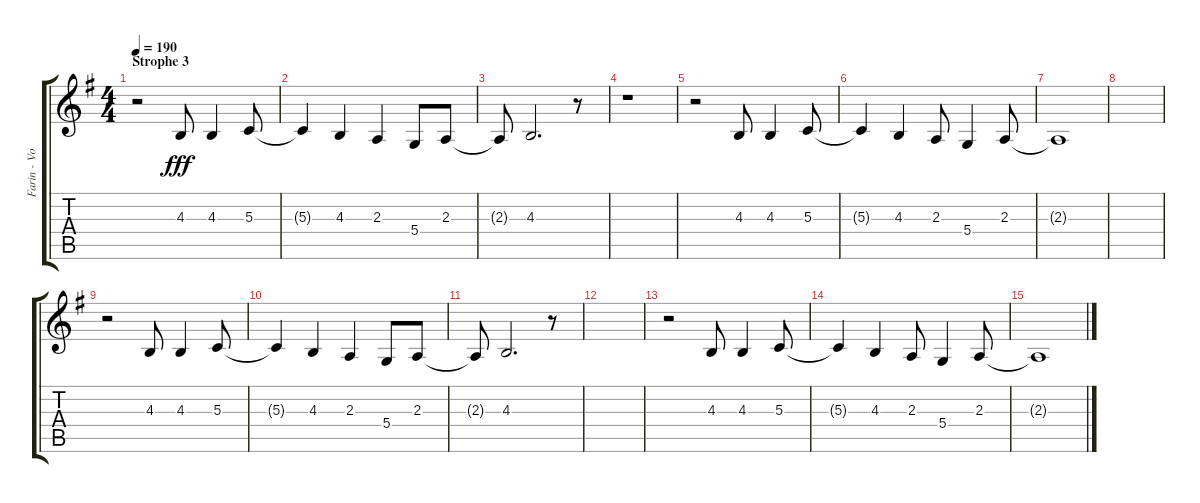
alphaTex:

\track ("Farin - Voice" "Farin - Vo") {instrument oboe}
\staff {score tabs}
\tuning (E4 B3 G3 D3 A2 E2) {hide}
\ts (4 4)
\section ("" "Strophe 3")
\tempo 190
\clef g2
\ks g
r.2{dy fff} 4.3.8 4.3.4 5.3.8 |
5.3{t}.4 4.3.4 2.3.4 5.4.8 2.3.8 |
2.3{t}.8 4.3.2{d} r.8 |
r.1 |
r.2 4.3.8 4.3.4 5.3.8 |
5.3{t}.4 4.3.4 2.3.8 5.4.4 2.3.8 |
2.3{t}.1 |
|
r.2 4.3.8 4.3.4 5.3.8 |
5.3{t}.4 4.3.4 2.3.4 5.4.8 2.3.8 |
2.3{t}.8 4.3.2{d} r.8 |
|
r.2 4.3.8 4.3.4 5.3.8 |
5.3{t}.4 4.3.4 2.3.8 5.4.4 2.3.8 |
2.3{t}.1
